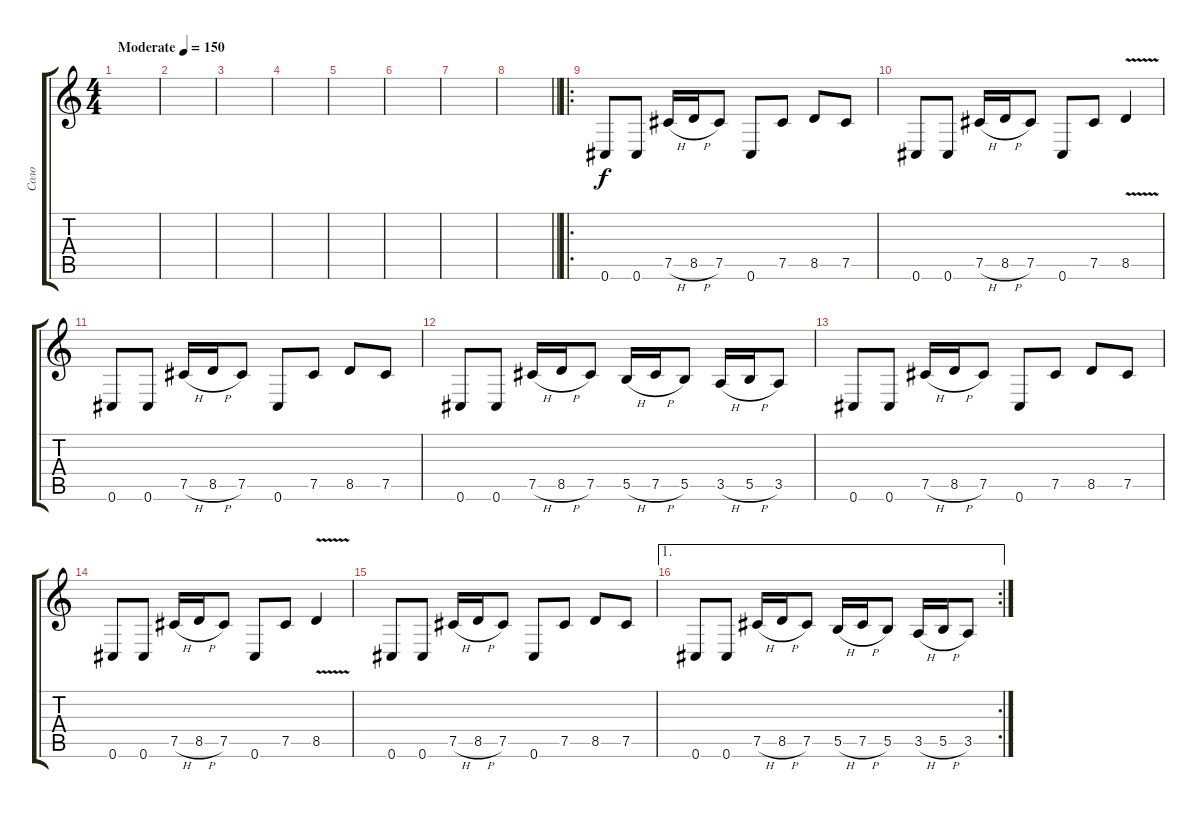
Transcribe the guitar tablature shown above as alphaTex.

\track ("Соло" "Соло") {instrument distortionguitar}
\staff {score tabs}
\tuning (Db4 Ab3 E3 B2 Gb2 Db2) {hide}
\ts (4 4)
\tempo (150 "Moderate")
\clef g2
\ks c
|
|
|
|
|
|
|
\barLineRight lightlight
|
\ro
0.6.8 0.6.8 7.5{h}.16 8.5{h}.16 7.5.8 0.6.8 7.5.8 8.5.8 7.5.8 |
0.6.8 0.6.8 7.5{h}.16 8.5{h}.16 7.5.8 0.6.8 7.5.8 8.5{v}.4 |
0.6.8 0.6.8 7.5{h}.16 8.5{h}.16 7.5.8 0.6.8 7.5.8 8.5.8 7.5.8 |
0.6.8 0.6.8 7.5{h}.16 8.5{h}.16 7.5.8 5.5{h}.16 7.5{h}.16 5.5.8 3.5{h}.16 5.5{h}.16 3.5.8 |
0.6.8 0.6.8 7.5{h}.16 8.5{h}.16 7.5.8 0.6.8 7.5.8 8.5.8 7.5.8 |
0.6.8 0.6.8 7.5{h}.16 8.5{h}.16 7.5.8 0.6.8 7.5.8 8.5{v}.4 |
0.6.8 0.6.8 7.5{h}.16 8.5{h}.16 7.5.8 0.6.8 7.5.8 8.5.8 7.5.8 |
\ae 1
\rc 2
0.6.8 0.6.8 7.5{h}.16 8.5{h}.16 7.5.8 5.5{h}.16 7.5{h}.16 5.5.8 3.5{h}.16 5.5{h}.16 3.5.8
